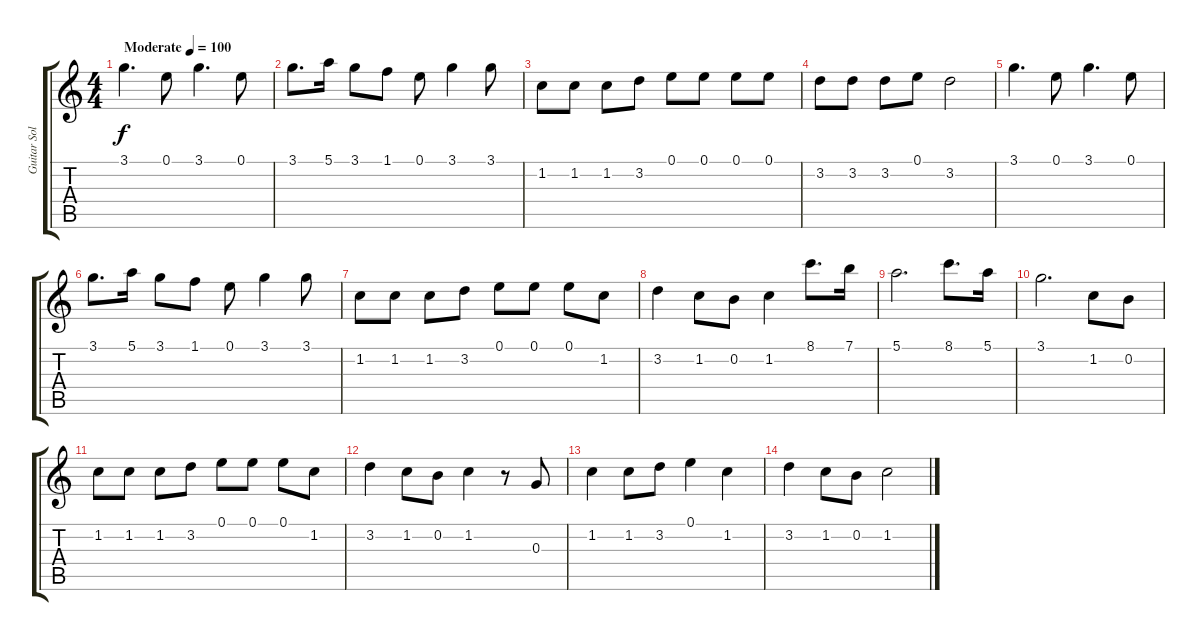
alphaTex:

\track ("Guitar Solo" "Guitar Sol") {instrument acousticguitarsteel}
\staff {score tabs}
\tuning (E4 B3 G3 D3 A2 E2) {hide}
\ts (4 4)
\tempo (100 "Moderate")
\clef g2
\ks c
3.1.4{d dy f instrument acousticguitarsteel} 0.1.8 3.1.4{d} 0.1.8 |
3.1.8{d} 5.1.16 3.1.8 1.1.8 0.1.8 3.1.4 3.1.8 |
1.2.8 1.2.8 1.2.8 3.2.8 0.1.8 0.1.8 0.1.8 0.1.8 |
3.2.8 3.2.8 3.2.8 0.1.8 3.2.2 |
3.1.4{d} 0.1.8 3.1.4{d} 0.1.8 |
3.1.8{d} 5.1.16 3.1.8 1.1.8 0.1.8 3.1.4 3.1.8 |
1.2.8 1.2.8 1.2.8 3.2.8 0.1.8 0.1.8 0.1.8 1.2.8 |
3.2.4 1.2.8 0.2.8 1.2.4 8.1.8{d} 7.1.16 |
5.1.2{d} 8.1.8{d} 5.1.16 |
3.1.2{d} 1.2.8 0.2.8 |
1.2.8 1.2.8 1.2.8 3.2.8 0.1.8 0.1.8 0.1.8 1.2.8 |
3.2.4 1.2.8 0.2.8 1.2.4 r.8 0.3.8 |
1.2.4 1.2.8 3.2.8 0.1.4 1.2.4 |
3.2.4 1.2.8 0.2.8 1.2.2
